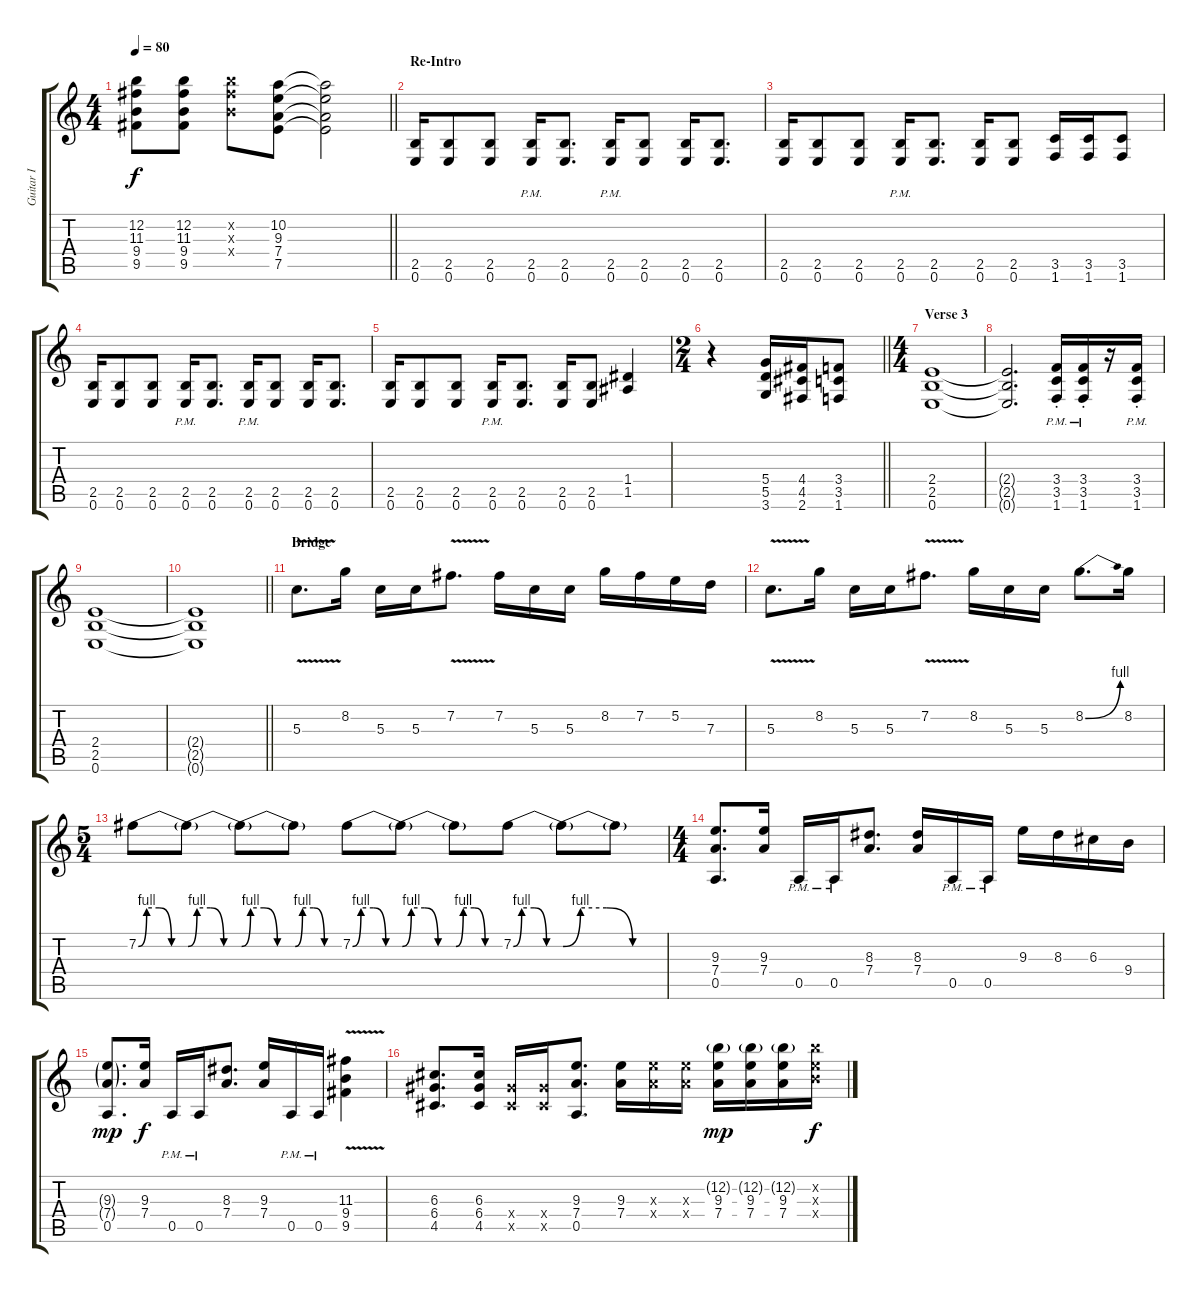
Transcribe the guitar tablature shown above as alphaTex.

\track ("Guitar I" "Guitar I") {instrument distortionguitar}
\staff {score tabs}
\tuning (E4 B3 G3 D3 A2 E2) {hide}
\ts (4 4)
\tempo 80
\clef g2
\barLineRight lightlight
\ks c
(12.2 11.3 9.4 9.5).8{dy f} (12.2 11.3 9.4 9.5).8 (12.2{x} 11.3{x} 9.4{x}).8 (10.2 9.3 7.4 7.5).8 (10.2{t} 9.3{t} 7.4{t} 7.5{t}).2 |
\section ("" "Re-Intro")
(2.5 0.6).16 (2.5 0.6).8 (2.5 0.6).8 (2.5{pm} 0.6{pm}).16 (2.5 0.6).8{d} (2.5{pm} 0.6{pm}).16 (2.5 0.6).8 (2.5 0.6).16 (2.5 0.6).8{d} |
(2.5 0.6).16 (2.5 0.6).8 (2.5 0.6).8 (2.5{pm} 0.6{pm}).16 (2.5 0.6).8{d} (2.5 0.6).16 (2.5 0.6).8 (3.5 1.6).16 (3.5 1.6).16 (3.5 1.6).8 |
(2.5 0.6).16 (2.5 0.6).8 (2.5 0.6).8 (2.5{pm} 0.6{pm}).16 (2.5 0.6).8{d} (2.5{pm} 0.6{pm}).16 (2.5 0.6).8 (2.5 0.6).16 (2.5 0.6).8{d} |
(2.5 0.6).16 (2.5 0.6).8 (2.5 0.6).8 (2.5{pm} 0.6{pm}).16 (2.5 0.6).8{d} (2.5 0.6).16 (2.5 0.6).8 (1.4 1.5).4 |
\ts (2 4)
\barLineRight lightlight
r.4 (5.4 5.5 3.6).16 (4.4 4.5 2.6).16 (3.4 3.5 1.6).8 |
\ts (4 4)
\section ("" "Verse 3")
(2.4 2.5 0.6).1 |
(2.4{t} 2.5{t} 0.6{t}).2{d} (3.4{pm st} 3.5{pm st} 1.6{pm st}).16 (3.4{pm st} 3.5{pm st} 1.6{pm st}).16 r.16 (3.4{pm st} 3.5{pm st} 1.6{pm st}).16 |
(2.4 2.5 0.6).1 |
\barLineRight lightlight
(2.4{t} 2.5{t} 0.6{t}).1 |
\section ("" "Bridge")
5.3{v}.8{d} 8.2.16 5.3.16 5.3.16 7.2{v}.8{d} 7.2.16 5.3.16 5.3.16 8.2.16 7.2.16 5.2.16 7.3.16 |
5.3{v}.8{d} 8.2.16 5.3.16 5.3.16 7.2{v}.8{d} 8.2.16 5.3.16 5.3.16 8.2{be (bend 0 0 60 4)}.8{d} 8.2.16 |
\ts (5 4)
7.2{be (custom 0 0 10 4 25 4 40 0 60 0)}.8 7.2{be (custom 0 0 10 4 25 4 40 0 60 0) t}.8 7.2{be (custom 0 0 10 4 25 4 40 0 60 0) t}.8 7.2{be (custom 0 0 10 4 25 4 40 0 60 0) t}.8 7.2{be (custom 0 0 10 4 25 4 40 0 60 0)}.8 7.2{be (custom 0 0 10 4 25 4 40 0 60 0) t}.8 7.2{be (custom 0 0 10 4 25 4 40 0 60 0) t}.8 7.2{be (custom 0 0 10 4 25 4 40 0 60 0)}.8 7.2{be (custom 0 0 10 4 25 4 40 0 60 0) t}.8 7.2{t}.8 |
\ts (4 4)
(9.3 7.4 0.5).8{d} (9.3 7.4).16 0.5{pm}.16 0.5{pm}.16 (8.3 7.4).8{d} (8.3 7.4).16 0.5{pm}.16 0.5{pm}.16 9.3.16 8.3.16 6.3.16 9.4.16 |
(9.3{g} 7.4{g} 0.5).8{d dy mp} (9.3 7.4).16{dy f} 0.5{pm}.16 0.5{pm}.16 (8.3 7.4).8{d} (9.3 7.4).16 0.5{pm}.16 0.5{pm}.16 (11.3{v} 9.4{v} 9.5{v}).4 |
(6.3 6.4 4.5).8{d} (6.3 6.4 4.5).16 (6.4{x} 4.5{x}).16 (6.4{x} 4.5{x}).16 (9.3 7.4 0.5).8{d} (9.3 7.4).16 (9.3{x} 7.4{x}).16 (9.3{x} 7.4{x}).16 (12.2{g} 9.3 7.4).16{dy mp} (12.2{g} 9.3 7.4).16 (12.2{g} 9.3 7.4).16 (12.2{x} 9.3{x} 9.4{x}).16{dy f}
